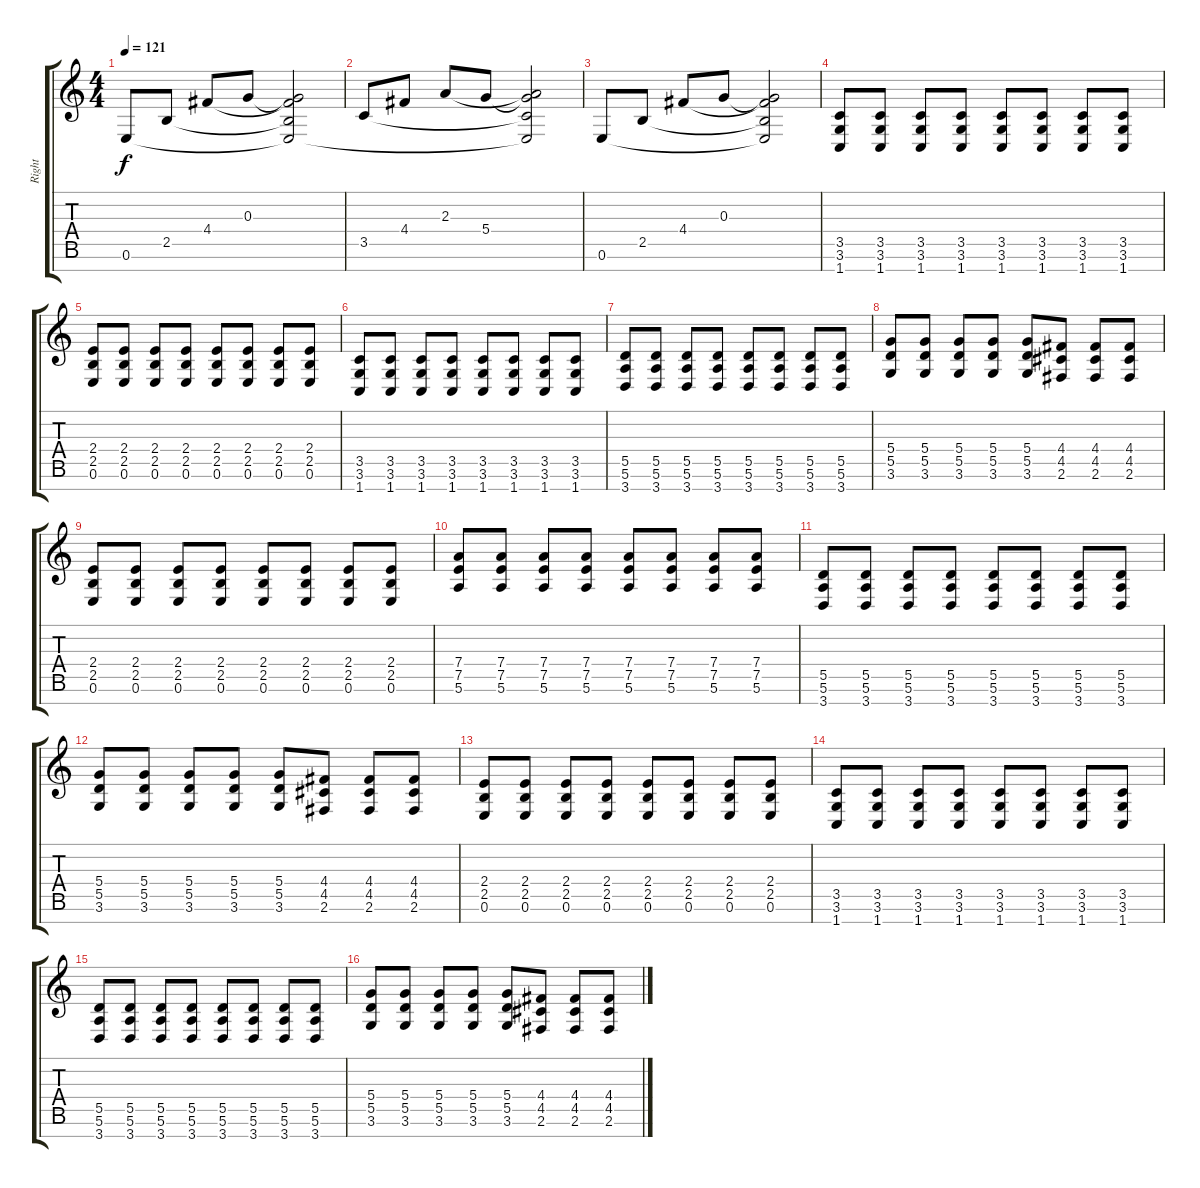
\track ("Right" "Right") {instrument distortionguitar}
\staff {score tabs}
\tuning (E4 B3 G3 D3 A2 E2 B1) {hide}
\ts (4 4)
\tempo 121
\clef g2
\ks c
0.6.8{dy f} 2.5.8 4.4.8 0.3.8 (0.3{t} 4.4{t} 2.5{t} 0.6{t}).2 |
3.5.8 4.4.8 2.3.8 5.4.8 (2.3{t} 5.4{t} 3.5{t} 0.6{t}).2 |
0.6.8 2.5.8 4.4.8 0.3.8 (0.3{t} 4.4{t} 2.5{t} 0.6{t}).2 |
(3.5 3.6 1.7).8 (3.5 3.6 1.7).8 (3.5 3.6 1.7).8 (3.5 3.6 1.7).8 (3.5 3.6 1.7).8 (3.5 3.6 1.7).8 (3.5 3.6 1.7).8 (3.5 3.6 1.7).8 |
(2.4 2.5 0.6).8 (2.4 2.5 0.6).8 (2.4 2.5 0.6).8 (2.4 2.5 0.6).8 (2.4 2.5 0.6).8 (2.4 2.5 0.6).8 (2.4 2.5 0.6).8 (2.4 2.5 0.6).8 |
(3.5 3.6 1.7).8 (3.5 3.6 1.7).8 (3.5 3.6 1.7).8 (3.5 3.6 1.7).8 (3.5 3.6 1.7).8 (3.5 3.6 1.7).8 (3.5 3.6 1.7).8 (3.5 3.6 1.7).8 |
(5.5 5.6 3.7).8 (5.5 5.6 3.7).8 (5.5 5.6 3.7).8 (5.5 5.6 3.7).8 (5.5 5.6 3.7).8 (5.5 5.6 3.7).8 (5.5 5.6 3.7).8 (5.5 5.6 3.7).8 |
(5.4 5.5 3.6).8 (5.4 5.5 3.6).8 (5.4 5.5 3.6).8 (5.4 5.5 3.6).8 (5.4 5.5 3.6).8 (4.4 4.5 2.6).8 (4.4 4.5 2.6).8 (4.4 4.5 2.6).8 |
(2.4 2.5 0.6).8 (2.4 2.5 0.6).8 (2.4 2.5 0.6).8 (2.4 2.5 0.6).8 (2.4 2.5 0.6).8 (2.4 2.5 0.6).8 (2.4 2.5 0.6).8 (2.4 2.5 0.6).8 |
(7.4 7.5 5.6).8 (7.4 7.5 5.6).8 (7.4 7.5 5.6).8 (7.4 7.5 5.6).8 (7.4 7.5 5.6).8 (7.4 7.5 5.6).8 (7.4 7.5 5.6).8 (7.4 7.5 5.6).8 |
(5.5 5.6 3.7).8 (5.5 5.6 3.7).8 (5.5 5.6 3.7).8 (5.5 5.6 3.7).8 (5.5 5.6 3.7).8 (5.5 5.6 3.7).8 (5.5 5.6 3.7).8 (5.5 5.6 3.7).8 |
(5.4 5.5 3.6).8 (5.4 5.5 3.6).8 (5.4 5.5 3.6).8 (5.4 5.5 3.6).8 (5.4 5.5 3.6).8 (4.4 4.5 2.6).8 (4.4 4.5 2.6).8 (4.4 4.5 2.6).8 |
(2.4 2.5 0.6).8 (2.4 2.5 0.6).8 (2.4 2.5 0.6).8 (2.4 2.5 0.6).8 (2.4 2.5 0.6).8 (2.4 2.5 0.6).8 (2.4 2.5 0.6).8 (2.4 2.5 0.6).8 |
(3.5 3.6 1.7).8 (3.5 3.6 1.7).8 (3.5 3.6 1.7).8 (3.5 3.6 1.7).8 (3.5 3.6 1.7).8 (3.5 3.6 1.7).8 (3.5 3.6 1.7).8 (3.5 3.6 1.7).8 |
(5.5 5.6 3.7).8 (5.5 5.6 3.7).8 (5.5 5.6 3.7).8 (5.5 5.6 3.7).8 (5.5 5.6 3.7).8 (5.5 5.6 3.7).8 (5.5 5.6 3.7).8 (5.5 5.6 3.7).8 |
(5.4 5.5 3.6).8 (5.4 5.5 3.6).8 (5.4 5.5 3.6).8 (5.4 5.5 3.6).8 (5.4 5.5 3.6).8 (4.4 4.5 2.6).8 (4.4 4.5 2.6).8 (4.4 4.5 2.6).8
